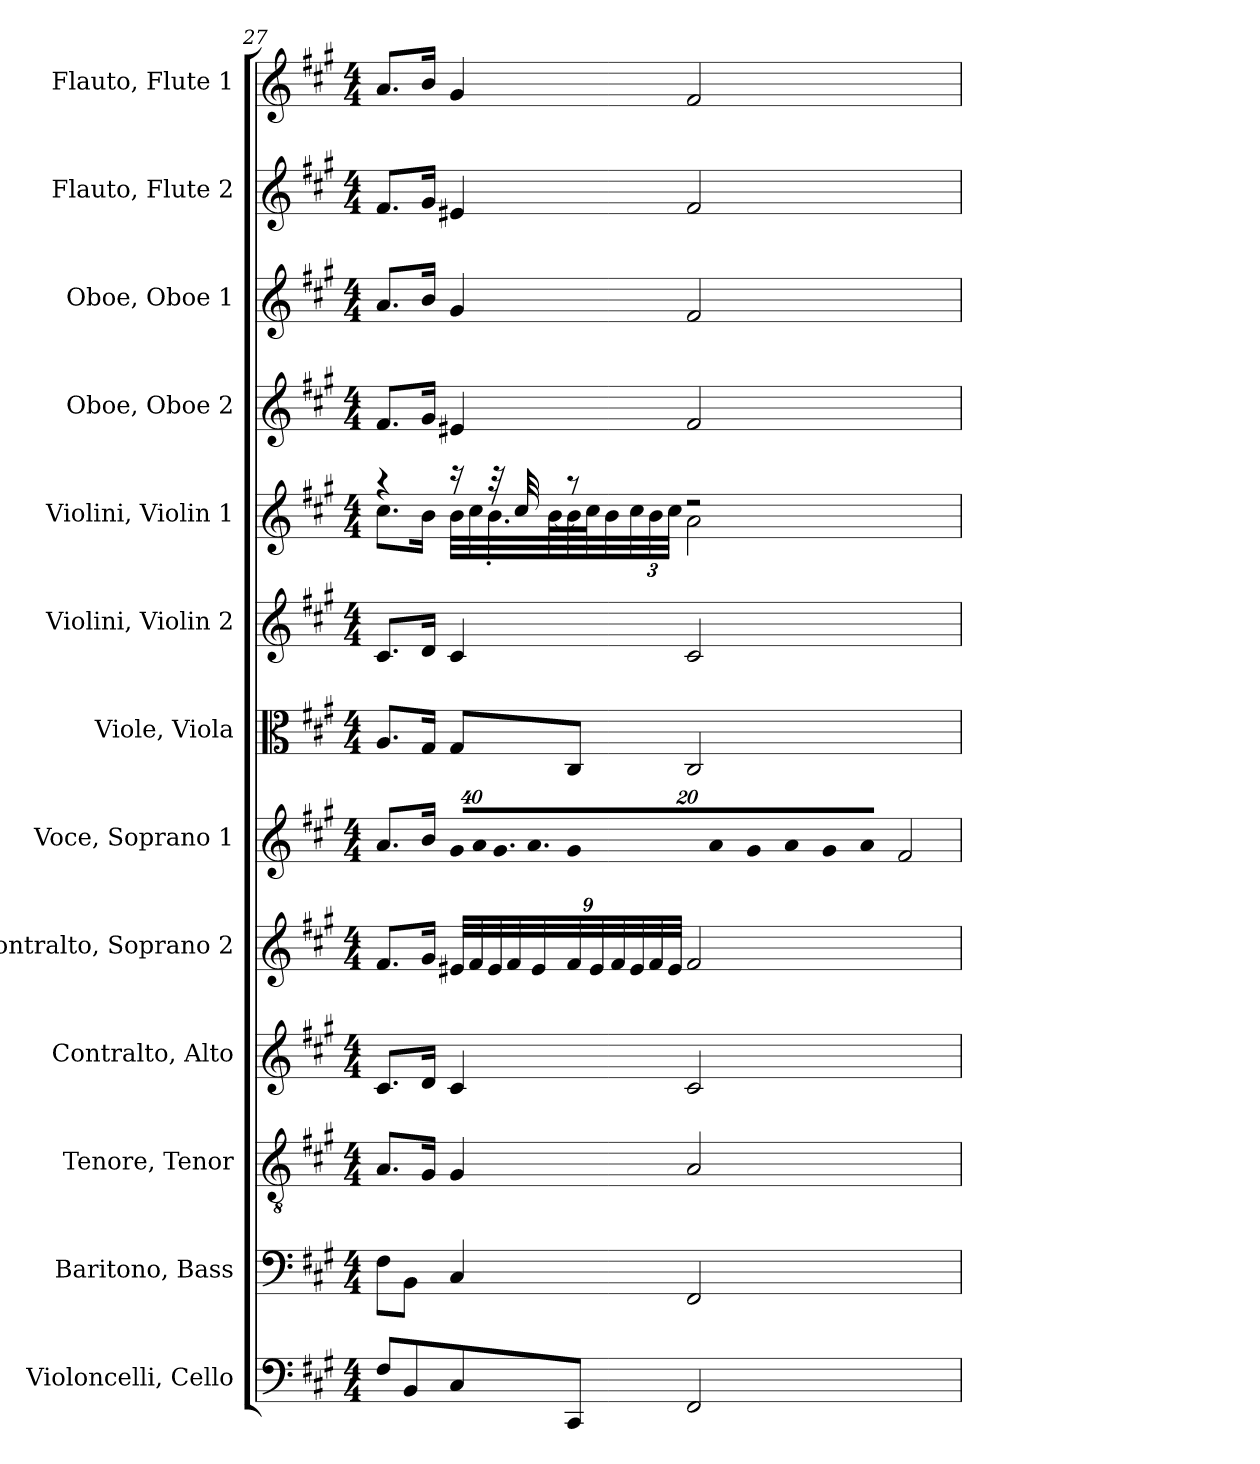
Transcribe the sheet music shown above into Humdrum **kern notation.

**kern	**kern	**kern	**kern	**kern	**kern	**kern	**kern	**kern	**kern	**kern	**kern	**kern
*part13	*part12	*part11	*part10	*part9	*part8	*part7	*part6	*part5	*part4	*part3	*part2	*part1
*staff13	*staff12	*staff11	*staff10	*staff9	*staff8	*staff7	*staff6	*staff5	*staff4	*staff3	*staff2	*staff1
*I"Violoncelli, Cello	*I"Baritono, Bass	*I"Tenore, Tenor	*I"Contralto, Alto	*I"Contralto, Soprano 2	*I"Voce, Soprano 1	*I"Viole, Viola	*I"Violini, Violin 2	*I"Violini, Violin 1	*I"Oboe, Oboe 2	*I"Oboe, Oboe 1	*I"Flauto, Flute 2	*I"Flauto, Flute 1
*	*I'Bar.	*I'T.	*I'A.	*I'A.	*I'Vo.	*I'Vla.	*I'Vl.	*I'Vl.	*I'Ob.	*I'Ob.	*I'Fl.	*I'Fl.
*clefF4	*clefF4	*clefGv2	*clefG2	*clefG2	*clefG2	*clefC3	*clefG2	*clefG2	*clefG2	*clefG2	*clefG2	*clefG2
*k[f#c#g#]	*k[f#c#g#]	*k[f#c#g#]	*k[f#c#g#]	*k[f#c#g#]	*k[f#c#g#]	*k[f#c#g#]	*k[f#c#g#]	*k[f#c#g#]	*k[f#c#g#]	*k[f#c#g#]	*k[f#c#g#]	*k[f#c#g#]
*M4/4	*M4/4	*M4/4	*M4/4	*M4/4	*M4/4	*M4/4	*M4/4	*M4/4	*M4/4	*M4/4	*M4/4	*M4/4
*MM90	*MM90	*MM90	*MM90	*MM90	*MM90	*MM90	*MM90	*MM90	*MM90	*MM90	*MM90	*MM90
=27	=27	=27	=27	=27	=27	=27	=27	=27	=27	=27	=27	=27
*	*	*	*	*	*	*	*	*^	*	*	*	*
8F#/L	8F#\L	8.A/L	8.c#/L	8.f#/L	8.a/L	8.A/L	8.c#/L	4r	8.cc#\L	8.f#/L	8.a/L	8.f#/L	8.a/L
8BB/	8BB\J	.	.	.	.	.	.	.	.	.	.	.	.
.	.	16G#/Jk	16d/Jk	16g#/Jk	16b/Jk	16G#/Jk	16d/Jk	.	16b\Jk	16g#/Jk	16b/Jk	16g#/Jk	16b/Jk
*	*	*	*	*	*Xbrackettup	*	*	*	*	*	*	*	*
*	*	*	*	*	*	*	*	*	*	*	*	*	*MM80
!	!	!	!	!	!LO:N:vis=32	!	!	!	!	!	!	!	!
8C#/	4C#/	4G#/	4c#/	32e#X/LLL	640%23g#/LLL	8G#/L	4c#/	16r	32b\LLL	4e#X/	4g#/	4e#X/	4g#/
.	.	.	.	32f#/	.	.	.	.	32cc#\	.	.	.	.
!	!	!	!	!	!LO:N:vis=32	!	!	!	!	!	!	!	!
.	.	.	.	.	640%23a/	.	.	.	.	.	.	.	.
*	*	*	*	*Xbrackettup	*	*	*	*	*	*	*	*	*
.	.	.	.	48e#/	.	.	.	32r	32.b'\	.	.	.	.
!	!	!	!	!	!LO:N:vis=64.	!	!	!	!	!	!	!	!
.	.	.	.	.	640%17g#/L	.	.	.	.	.	.	.	.
.	.	.	.	48f#/	.	.	.	.	.	.	.	.	.
.	.	.	.	.	.	.	.	32cc#/	.	.	.	.	.
!	!	!	!	!	!LO:N:vis=64.	!	!	!	!	!	!	!	!
.	.	.	.	.	640%17a/J	.	.	.	.	.	.	.	.
.	.	.	.	48e#/	.	.	.	.	.	.	.	.	.
.	.	.	.	.	.	.	.	.	[64b\L	.	.	.	.
8CC#/J	.	.	.	48f#/	48g#/	8C#/J	.	8r	64b\]	.	.	.	.
.	.	.	.	.	.	.	.	.	64cc#\J	.	.	.	.
.	.	.	.	48e#/	48a/	.	.	.	.	.	.	.	.
.	.	.	.	.	.	.	.	.	32b\	.	.	.	.
.	.	.	.	48f#/	48g#/	.	.	.	.	.	.	.	.
*	*	*	*	*	*	*	*	*	*Xbrackettup	*	*	*	*
.	.	.	.	48e#/	48a/	.	.	.	48cc#\	.	.	.	.
.	.	.	.	48f#/	48g#/	.	.	.	48b\	.	.	.	.
.	.	.	.	48e#/JJJ	48a/JJJ	.	.	.	48cc#\JJJ	.	.	.	.
*	*	*	*	*	*	*	*	*	*	*	*	*	*MM50
2FF#/	2FF#/	2A/	2c#/	2f#/	2f#/	2C#/	2c#/	2r	2a\	2f#/	2f#/	2f#/	2f#/
*	*	*	*	*	*	*	*	*v	*v	*	*	*	*
=	=	=	=	=	=	=	=	=	=	=	=	=
*-	*-	*-	*-	*-	*-	*-	*-	*-	*-	*-	*-	*-
